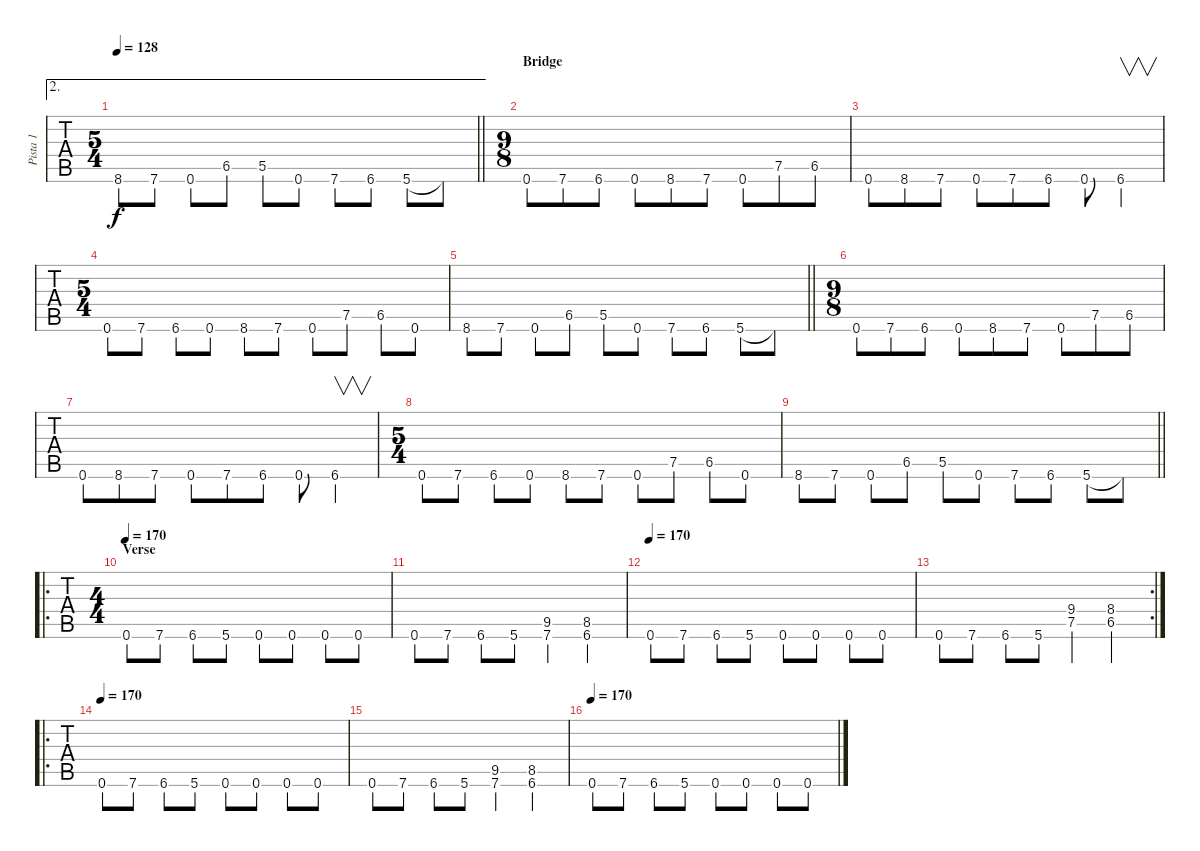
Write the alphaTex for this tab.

\track ("Pista 1" "Pista 1") {instrument distortionguitar}
\staff {tabs}
\tuning (E4 B3 G3 D3 A2 E2) {hide}
\ae 2
\ts (5 4)
\tempo 128
\clef g2
\barLineRight lightlight
\ks c
8.6.8{dy f} 7.6.8 0.6.8 6.5.8 5.5.8 0.6.8 7.6.8 6.6.8 5.6.8 5.6{t}.8 |
\ts (9 8)
\section ("" "Bridge")
0.6.8 7.6.8 6.6.8 0.6.8 8.6.8 7.6.8 0.6.8 7.5.8 6.5.8 |
0.6.8 8.6.8 7.6.8 0.6.8 7.6.8 6.6.8 0.6.8 6.6.4{v} |
\ts (5 4)
0.6.8 7.6.8 6.6.8 0.6.8 8.6.8 7.6.8 0.6.8 7.5.8 6.5.8 0.6.8 |
\barLineRight lightlight
8.6.8 7.6.8 0.6.8 6.5.8 5.5.8 0.6.8 7.6.8 6.6.8 5.6.8 5.6{t}.8 |
\ts (9 8)
0.6.8 7.6.8 6.6.8 0.6.8 8.6.8 7.6.8 0.6.8 7.5.8 6.5.8 |
0.6.8 8.6.8 7.6.8 0.6.8 7.6.8 6.6.8 0.6.8 6.6.4{v} |
\ts (5 4)
0.6.8 7.6.8 6.6.8 0.6.8 8.6.8 7.6.8 0.6.8 7.5.8 6.5.8 0.6.8 |
\barLineRight lightlight
8.6.8 7.6.8 0.6.8 6.5.8 5.5.8 0.6.8 7.6.8 6.6.8 5.6.8 5.6{t}.8 |
\ro
\ts (4 4)
\section ("" "Verse")
\tempo 170
0.6.8 7.6.8 6.6.8 5.6.8 0.6.8 0.6.8 0.6.8 0.6.8 |
0.6.8 7.6.8 6.6.8 5.6.8 (9.5 7.6).4 (8.5 6.6).4 |
\tempo 170
0.6.8 7.6.8 6.6.8 5.6.8 0.6.8 0.6.8 0.6.8 0.6.8 |
\rc 2
0.6.8 7.6.8 6.6.8 5.6.8 (9.4 7.5).4 (8.4 6.5).4 |
\ro
\tempo 170
0.6.8 7.6.8 6.6.8 5.6.8 0.6.8 0.6.8 0.6.8 0.6.8 |
0.6.8 7.6.8 6.6.8 5.6.8 (9.5 7.6).4 (8.5 6.6).4 |
\tempo 170
0.6.8 7.6.8 6.6.8 5.6.8 0.6.8 0.6.8 0.6.8 0.6.8
